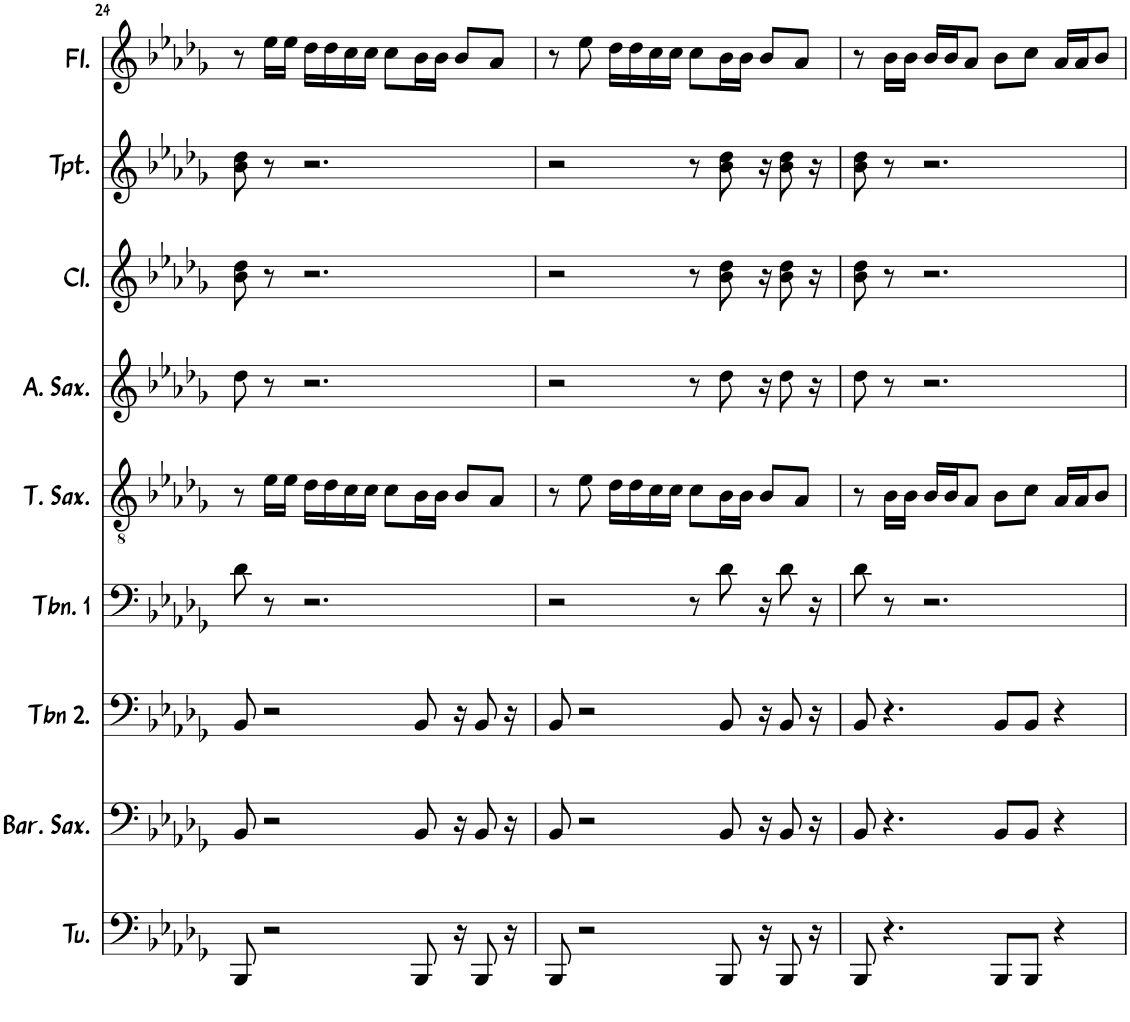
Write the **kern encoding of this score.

**kern	**kern	**kern	**kern	**kern	**kern	**kern	**kern	**kern
*part9	*part8	*part7	*part6	*part5	*part4	*part3	*part2	*part1
*staff9	*staff8	*staff7	*staff6	*staff5	*staff4	*staff3	*staff2	*staff1
*I"Tuba	*I"Baritone Saxophone	*I"Trombone 2	*I"Trombone 1	*I"Tenor Saxophone	*I"Alto Saxophone	*I"Clarinet	*I"Trumpet	*I"Flute
*I'Tu.	*I'Bar. Sax.	*I'Tbn 2.	*I'Tbn. 1	*I'T. Sax.	*I'A. Sax.	*I'Cl.	*I'Tpt.	*I'Fl.
!!LO:PB:g=z
*clefF4	*clefF4	*clefF4	*clefF4	*clefGv2	*clefG2	*clefG2	*clefG2	*clefG2
*	*ITrd12c21	*	*	*ITrd8c14	*ITrd5c9	*ITrd1c2	*ITrd1c2	*
*k[b-e-a-d-g-]	*k[b-e-a-d-g-]	*k[b-e-a-d-g-]	*k[b-e-a-d-g-]	*k[b-e-a-d-g-]	*k[b-e-a-d-g-]	*k[b-e-a-d-g-]	*k[b-e-a-d-g-]	*k[b-e-a-d-g-]
*M4/4	*M4/4	*M4/4	*M4/4	*M4/4	*M4/4	*M4/4	*M4/4	*M4/4
=24	=24	=24	=24	=24	=24	=24	=24	=24
8BBB-/	8BB-/	8BB-/	8d-\	8r	8dd-\	8b-\ 8dd-\	8b-\ 8dd-\	8r
2r	2r	2r	8r	16e-\LL	8r	8r	8r	16ee-\LL
.	.	.	.	16e-\JJ	.	.	.	16ee-\JJ
.	.	.	2.r	16d-\LL	2.r	2.r	2.r	16dd-\LL
.	.	.	.	16d-\	.	.	.	16dd-\
.	.	.	.	16c\	.	.	.	16cc\
.	.	.	.	16c\JJ	.	.	.	16cc\JJ
.	.	.	.	8c\L	.	.	.	8cc\L
8BBB-/	8BB-/	8BB-/	.	16B-\L	.	.	.	16b-\L
.	.	.	.	16B-\JJ	.	.	.	16b-\JJ
16r	16r	16r	.	8B-/L	.	.	.	8b-/L
8BBB-/	8BB-/	8BB-/	.	.	.	.	.	.
.	.	.	.	8A-/J	.	.	.	8a-/J
16r	16r	16r	.	.	.	.	.	.
=25	=25	=25	=25	=25	=25	=25	=25	=25
8BBB-/	8BB-/	8BB-/	2r	8r	2r	2r	2r	8r
2r	2r	2r	.	8e-\	.	.	.	8ee-\
.	.	.	.	16d-\LL	.	.	.	16dd-\LL
.	.	.	.	16d-\	.	.	.	16dd-\
.	.	.	.	16c\	.	.	.	16cc\
.	.	.	.	16c\JJ	.	.	.	16cc\JJ
.	.	.	8r	8c\L	8r	8r	8r	8cc\L
8BBB-/	8BB-/	8BB-/	8d-\	16B-\L	8dd-\	8b-\ 8dd-\	8b-\ 8dd-\	16b-\L
.	.	.	.	16B-\JJ	.	.	.	16b-\JJ
16r	16r	16r	16r	8B-/L	16r	16r	16r	8b-/L
8BBB-/	8BB-/	8BB-/	8d-\	.	8dd-\	8b-\ 8dd-\	8b-\ 8dd-\	.
.	.	.	.	8A-/J	.	.	.	8a-/J
16r	16r	16r	16r	.	16r	16r	16r	.
=26	=26	=26	=26	=26	=26	=26	=26	=26
8BBB-/	8BB-/	8BB-/	8d-\	8r	8dd-\	8b-\ 8dd-\	8b-\ 8dd-\	8r
4.r	4.r	4.r	8r	16B-\LL	8r	8r	8r	16b-\LL
.	.	.	.	16B-\JJ	.	.	.	16b-\JJ
.	.	.	2.r	16B-/LL	2.r	2.r	2.r	16b-/LL
.	.	.	.	16B-/J	.	.	.	16b-/J
.	.	.	.	8A-/J	.	.	.	8a-/J
8BBB-/L	8BB-/L	8BB-/L	.	8B-\L	.	.	.	8b-\L
8BBB-/J	8BB-/J	8BB-/J	.	8c\J	.	.	.	8cc\J
4r	4r	4r	.	16A-/LL	.	.	.	16a-/LL
.	.	.	.	16A-/J	.	.	.	16a-/J
.	.	.	.	8B-/J	.	.	.	8b-/J
=	=	=	=	=	=	=	=	=
*-	*-	*-	*-	*-	*-	*-	*-	*-
